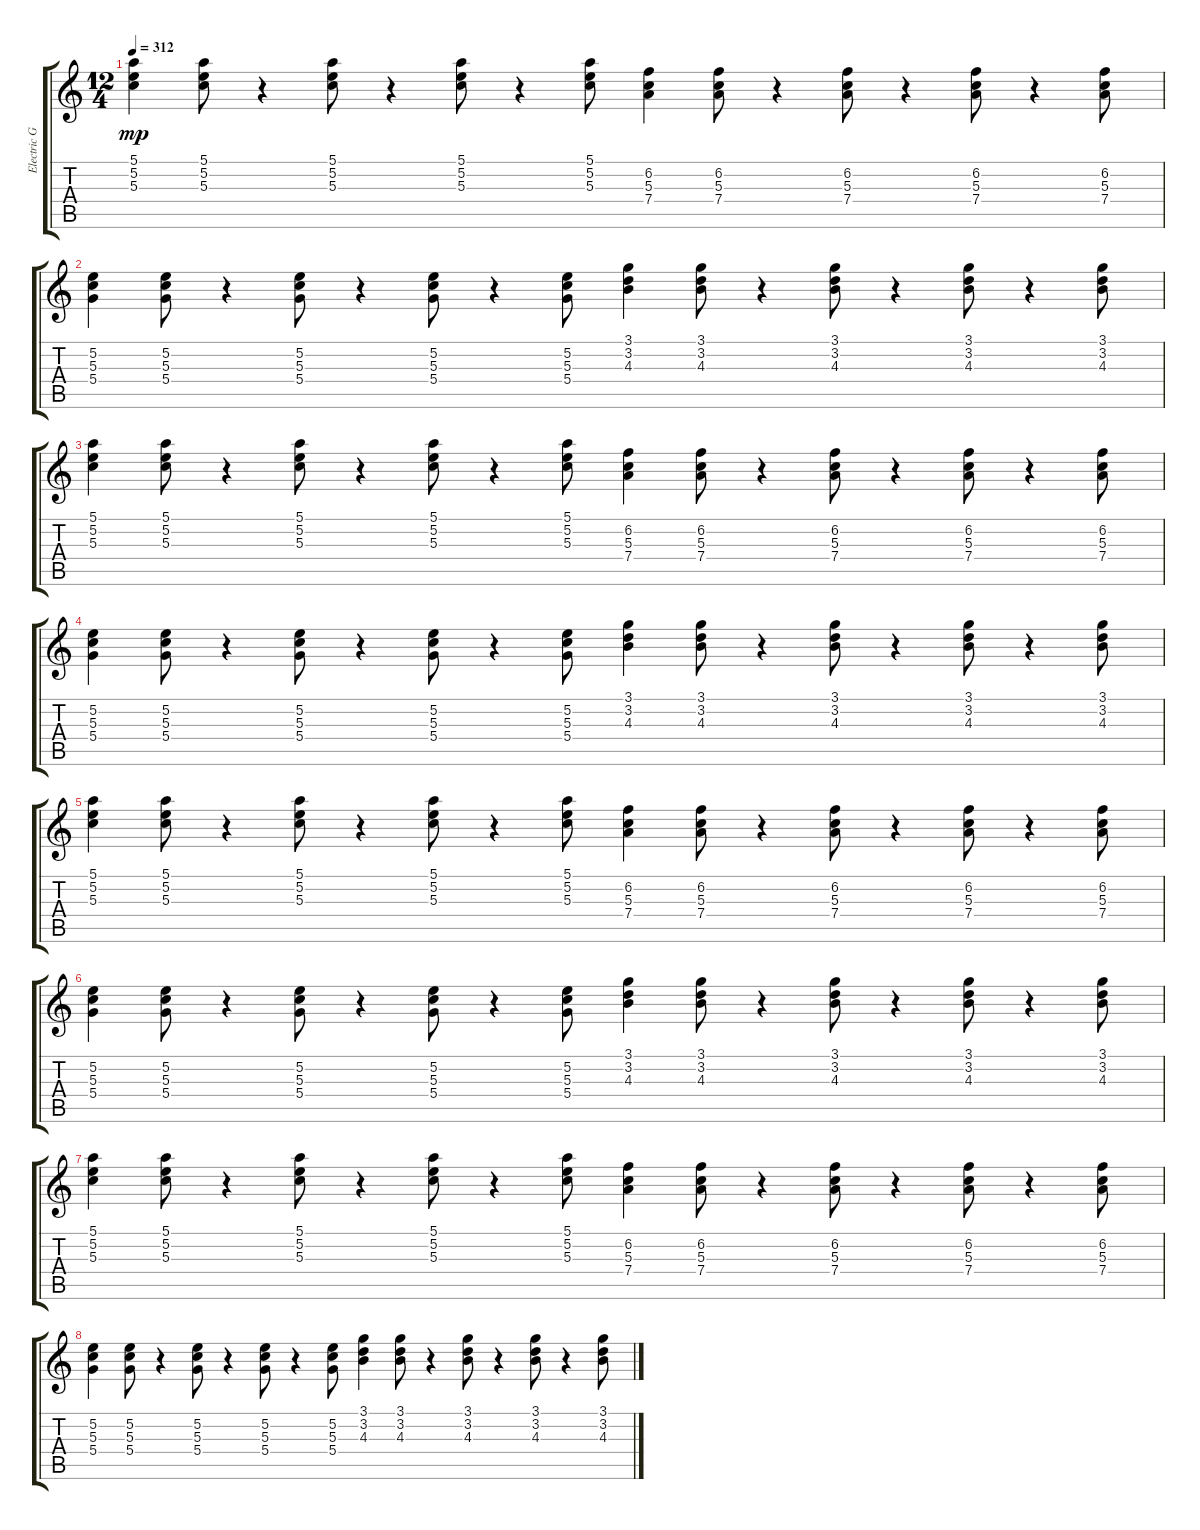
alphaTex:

\track ("Electric Guitar" "Electric G") {instrument electricguitarmuted}
\staff {score tabs}
\tuning (E4 B3 G3 D3 A2 E2) {hide}
\ts (12 4)
\tempo 312
\clef g2
\ks c
(5.1 5.2 5.3).4{dy mp} (5.1 5.2 5.3).8 r.4 (5.1 5.2 5.3).8 r.4 (5.1 5.2 5.3).8 r.4 (5.1 5.2 5.3).8 (6.2 5.3 7.4).4 (6.2 5.3 7.4).8 r.4 (6.2 5.3 7.4).8 r.4 (6.2 5.3 7.4).8 r.4 (6.2 5.3 7.4).8 |
(5.2 5.3 5.4).4 (5.2 5.3 5.4).8 r.4 (5.2 5.3 5.4).8 r.4 (5.2 5.3 5.4).8 r.4 (5.2 5.3 5.4).8 (3.1 3.2 4.3).4 (3.1 3.2 4.3).8 r.4 (3.1 3.2 4.3).8 r.4 (3.1 3.2 4.3).8 r.4 (3.1 3.2 4.3).8 |
(5.1 5.2 5.3).4 (5.1 5.2 5.3).8 r.4 (5.1 5.2 5.3).8 r.4 (5.1 5.2 5.3).8 r.4 (5.1 5.2 5.3).8 (6.2 5.3 7.4).4 (6.2 5.3 7.4).8 r.4 (6.2 5.3 7.4).8 r.4 (6.2 5.3 7.4).8 r.4 (6.2 5.3 7.4).8 |
(5.2 5.3 5.4).4 (5.2 5.3 5.4).8 r.4 (5.2 5.3 5.4).8 r.4 (5.2 5.3 5.4).8 r.4 (5.2 5.3 5.4).8 (3.1 3.2 4.3).4 (3.1 3.2 4.3).8 r.4 (3.1 3.2 4.3).8 r.4 (3.1 3.2 4.3).8 r.4 (3.1 3.2 4.3).8 |
(5.1 5.2 5.3).4 (5.1 5.2 5.3).8 r.4 (5.1 5.2 5.3).8 r.4 (5.1 5.2 5.3).8 r.4 (5.1 5.2 5.3).8 (6.2 5.3 7.4).4 (6.2 5.3 7.4).8 r.4 (6.2 5.3 7.4).8 r.4 (6.2 5.3 7.4).8 r.4 (6.2 5.3 7.4).8 |
(5.2 5.3 5.4).4 (5.2 5.3 5.4).8 r.4 (5.2 5.3 5.4).8 r.4 (5.2 5.3 5.4).8 r.4 (5.2 5.3 5.4).8 (3.1 3.2 4.3).4 (3.1 3.2 4.3).8 r.4 (3.1 3.2 4.3).8 r.4 (3.1 3.2 4.3).8 r.4 (3.1 3.2 4.3).8 |
(5.1 5.2 5.3).4 (5.1 5.2 5.3).8 r.4 (5.1 5.2 5.3).8 r.4 (5.1 5.2 5.3).8 r.4 (5.1 5.2 5.3).8 (6.2 5.3 7.4).4 (6.2 5.3 7.4).8 r.4 (6.2 5.3 7.4).8 r.4 (6.2 5.3 7.4).8 r.4 (6.2 5.3 7.4).8 |
(5.2 5.3 5.4).4 (5.2 5.3 5.4).8 r.4 (5.2 5.3 5.4).8 r.4 (5.2 5.3 5.4).8 r.4 (5.2 5.3 5.4).8 (3.1 3.2 4.3).4 (3.1 3.2 4.3).8 r.4 (3.1 3.2 4.3).8 r.4 (3.1 3.2 4.3).8 r.4 (3.1 3.2 4.3).8
